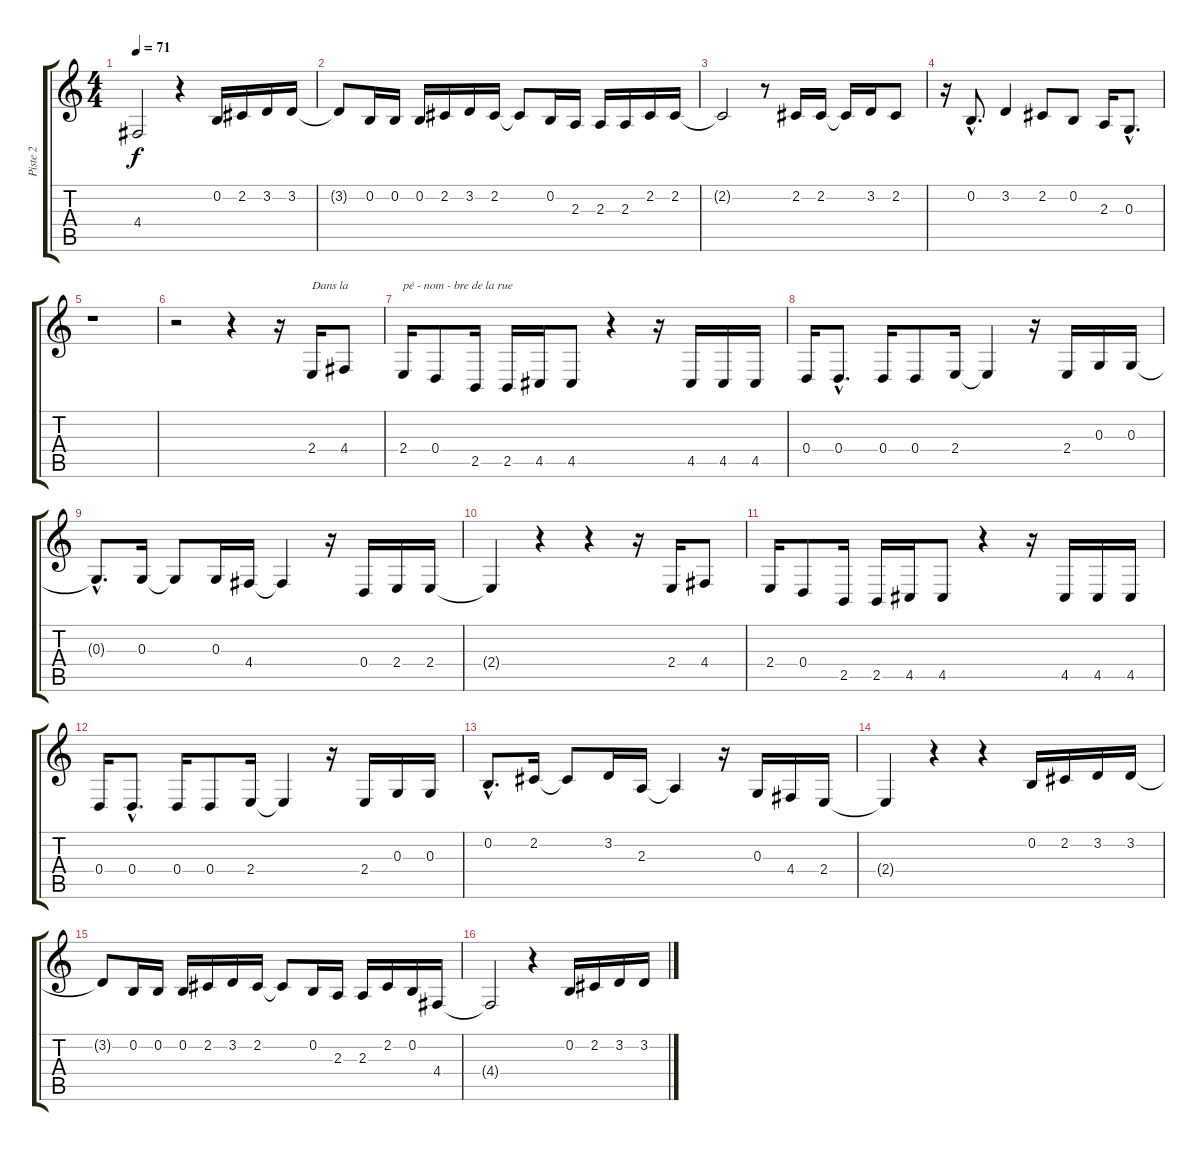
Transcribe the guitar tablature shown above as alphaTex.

\track ("Piste 2" "Piste 2") {instrument acousticgrandpiano}
\staff {score tabs}
\tuning (E4 B3 G3 D3 A2 E2) {hide}
\ts (4 4)
\tempo 71
\clef g2
\ks c
4.4{t}.2{dy f} r.4 0.2.16 2.2.16 3.2.16 3.2.16 |
3.2{t}.8 0.2.16 0.2.16 0.2.16 2.2.16 3.2.16 2.2.16 2.2{t}.8 0.2.16 2.3.16 2.3.16 2.3.16 2.2.16 2.2.16 |
2.2{t}.2 r.8 2.2.16 2.2.16 2.2{t}.16 3.2.16 2.2.8 |
r.16 0.2{hac}.8{d} 3.2.4 2.2.8 0.2.8 2.3.16 0.3{hac}.8{d} |
r.1 |
r.2 r.4 r.16 2.4.16{txt "Dans la"} 4.4.8 |
2.4.16{txt "pé - nom - bre de la rue"} 0.4.8 2.5.16 2.5.16 4.5.16 4.5.8 r.4 r.16 4.5.16 4.5.16 4.5.16 |
0.4.16 0.4{hac}.8{d} 0.4.16 0.4.8 2.4.16 2.4{t}.4 r.16 2.4.16 0.3.16 0.3.16 |
0.3{hac t}.8{d} 0.3.16 0.3{t}.8 0.3.16 4.4.16 4.4{t}.4 r.16 0.4.16 2.4.16 2.4.16 |
2.4{t}.4 r.4 r.4 r.16 2.4.16 4.4.8 |
2.4.16 0.4.8 2.5.16 2.5.16 4.5.16 4.5.8 r.4 r.16 4.5.16 4.5.16 4.5.16 |
0.4.16 0.4{hac}.8{d} 0.4.16 0.4.8 2.4.16 2.4{t}.4 r.16 2.4.16 0.3.16 0.3.16 |
0.2{hac}.8{d} 2.2.16 2.2{t}.8 3.2.16 2.3.16 2.3{t}.4 r.16 0.3.16 4.4.16 2.4.16 |
2.4{t}.4 r.4 r.4 0.2.16 2.2.16 3.2.16 3.2.16 |
3.2{t}.8 0.2.16 0.2.16 0.2.16 2.2.16 3.2.16 2.2.16 2.2{t}.8 0.2.16 2.3.16 2.3.16 2.2.16 0.2.16 4.4.16 |
4.4{t}.2 r.4 0.2.16 2.2.16 3.2.16 3.2.16
